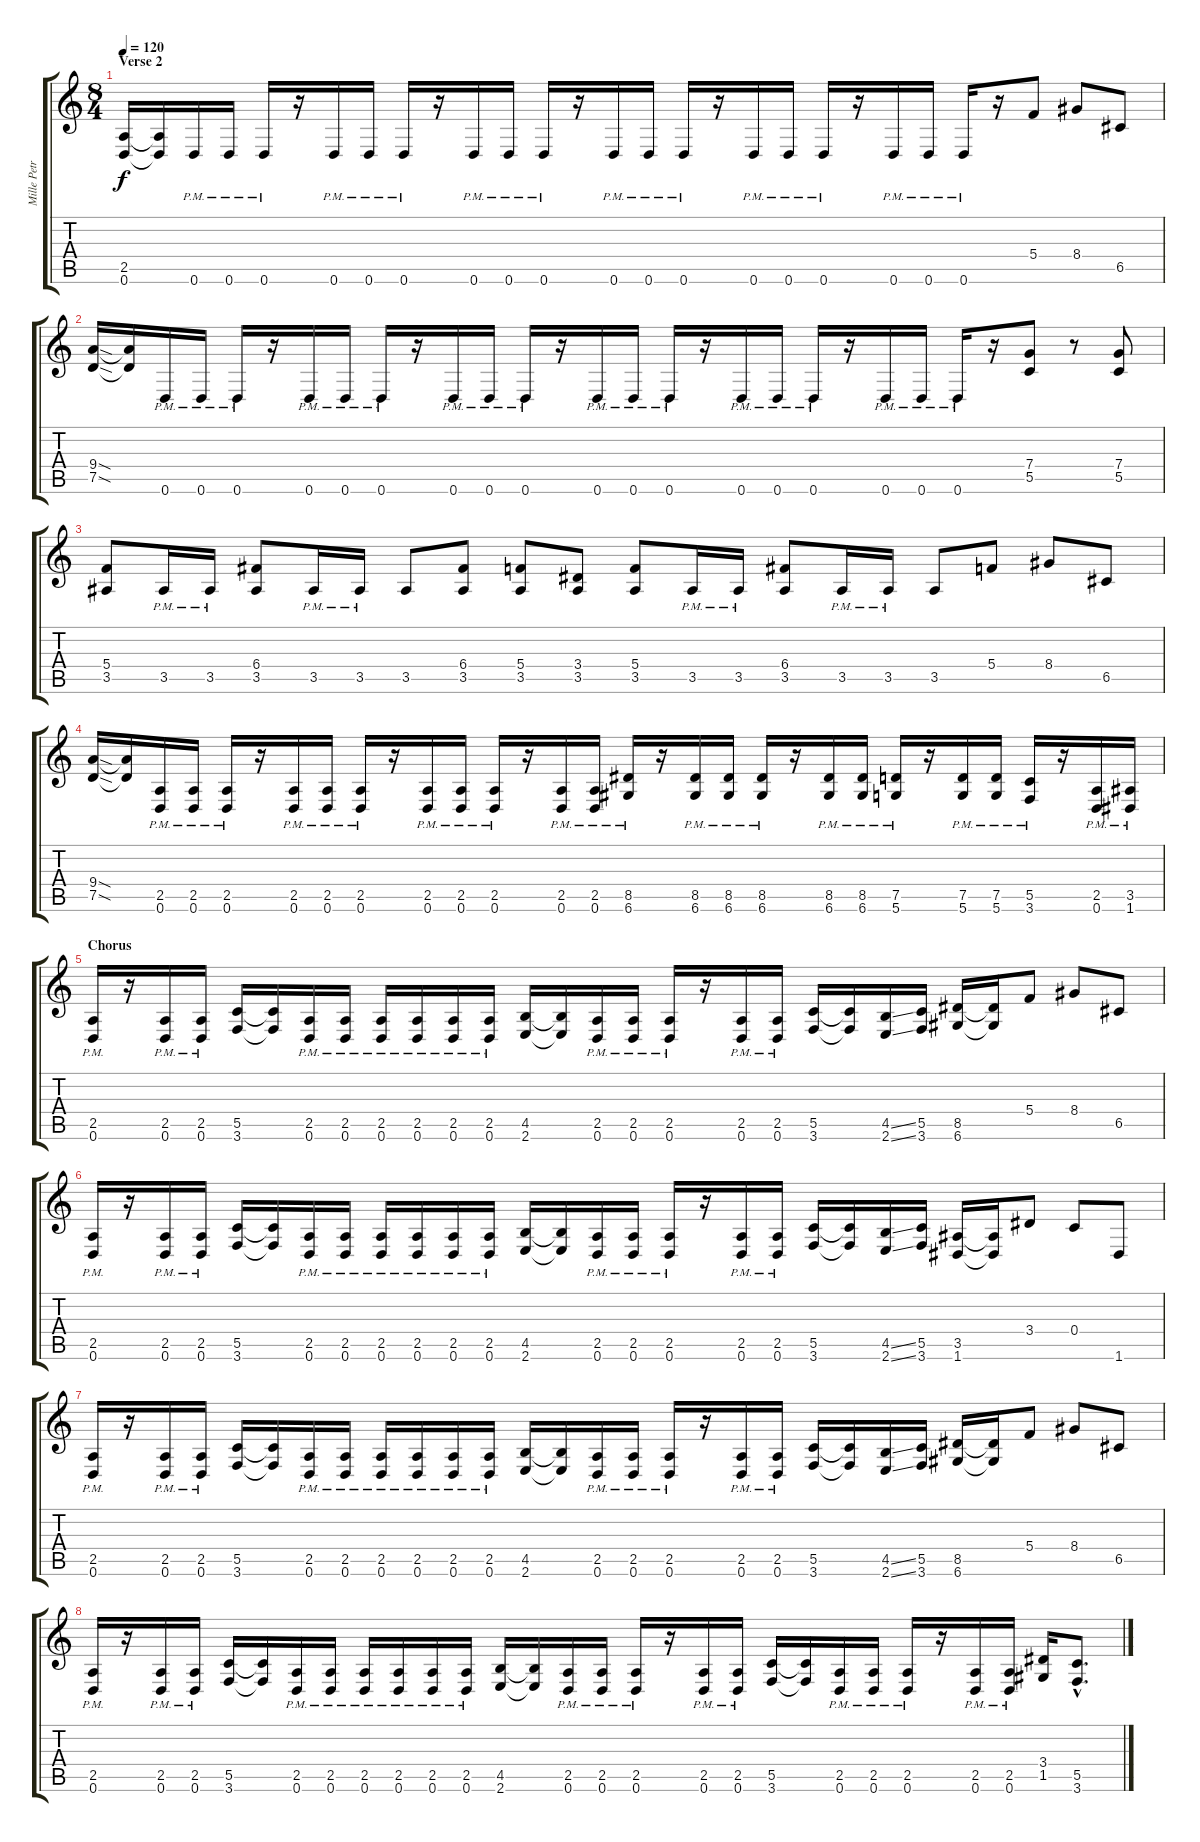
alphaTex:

\track ("Mille Petrozza" "Mille Petr") {instrument distortionguitar}
\staff {score tabs}
\tuning (D4 A3 F3 C3 G2 D2) {hide}
\ts (8 4)
\section ("" "Verse 2")
\tempo 120
\clef g2
\ks c
(2.5 0.6).16{dy f} (2.5{t} 0.6{t}).16 0.6{pm}.16 0.6{pm}.16 0.6{pm}.16 r.16 0.6{pm}.16 0.6{pm}.16 0.6{pm}.16 r.16 0.6{pm}.16 0.6{pm}.16 0.6{pm}.16 r.16 0.6{pm}.16 0.6{pm}.16 0.6{pm}.16 r.16 0.6{pm}.16 0.6{pm}.16 0.6{pm}.16 r.16 0.6{pm}.16 0.6{pm}.16 0.6{pm}.16 r.16 5.4.8 8.4.8 6.5.8 |
(9.4{sod} 7.5{sod}).16 (9.4{t} 7.5{t}).16 0.6{pm}.16 0.6{pm}.16 0.6{pm}.16 r.16 0.6{pm}.16 0.6{pm}.16 0.6{pm}.16 r.16 0.6{pm}.16 0.6{pm}.16 0.6{pm}.16 r.16 0.6{pm}.16 0.6{pm}.16 0.6{pm}.16 r.16 0.6{pm}.16 0.6{pm}.16 0.6{pm}.16 r.16 0.6{pm}.16 0.6{pm}.16 0.6{pm}.16 r.16 (7.4 5.5).8 r.8 (7.4 5.5).8 |
(5.4 3.5).8 3.5{pm}.16 3.5{pm}.16 (6.4 3.5).8 3.5{pm}.16 3.5{pm}.16 3.5.8 (6.4 3.5).8 (5.4 3.5).8 (3.4 3.5).8 (5.4 3.5).8 3.5{pm}.16 3.5{pm}.16 (6.4 3.5).8 3.5{pm}.16 3.5{pm}.16 3.5.8 5.4.8 8.4.8 6.5.8 |
(9.4{sod} 7.5{sod}).16 (9.4{t} 7.5{t}).16 (2.5{pm} 0.6{pm}).16 (2.5{pm} 0.6{pm}).16 (2.5{pm} 0.6{pm}).16 r.16 (2.5{pm} 0.6{pm}).16 (2.5{pm} 0.6{pm}).16 (2.5{pm} 0.6{pm}).16 r.16 (2.5{pm} 0.6{pm}).16 (2.5{pm} 0.6{pm}).16 (2.5{pm} 0.6{pm}).16 r.16 (2.5{pm} 0.6{pm}).16 (2.5{pm} 0.6{pm}).16 (8.5{pm} 6.6{pm}).16 r.16 (8.5{pm} 6.6{pm}).16 (8.5{pm} 6.6{pm}).16 (8.5{pm} 6.6{pm}).16 r.16 (8.5{pm} 6.6{pm}).16 (8.5{pm} 6.6{pm}).16 (7.5{pm} 5.6{pm}).16 r.16 (7.5{pm} 5.6{pm}).16 (7.5{pm} 5.6{pm}).16 (5.5{pm} 3.6{pm}).16 r.16 (2.5{pm} 0.6{pm}).16 (3.5{pm} 1.6{pm}).16 |
\section ("" "Chorus")
(2.5{pm} 0.6{pm}).16 r.16 (2.5{pm} 0.6{pm}).16 (2.5{pm} 0.6{pm}).16 (5.5 3.6).16 (5.5{t} 3.6{t}).16 (2.5{pm} 0.6{pm}).16 (2.5{pm} 0.6{pm}).16 (2.5{pm} 0.6{pm}).16 (2.5{pm} 0.6{pm}).16 (2.5{pm} 0.6{pm}).16 (2.5{pm} 0.6{pm}).16 (4.5 2.6).16 (4.5{t} 2.6{t}).16 (2.5{pm} 0.6{pm}).16 (2.5{pm} 0.6{pm}).16 (2.5{pm} 0.6{pm}).16 r.16 (2.5{pm} 0.6{pm}).16 (2.5{pm} 0.6{pm}).16 (5.5 3.6).16 (5.5{t} 3.6{t}).16 (4.5{ss} 2.6{ss}).16 (5.5 3.6).16 (8.5 6.6).16 (8.5{t} 6.6{t}).16 5.4.8 8.4.8 6.5.8 |
(2.5{pm} 0.6{pm}).16 r.16 (2.5{pm} 0.6{pm}).16 (2.5{pm} 0.6{pm}).16 (5.5 3.6).16 (5.5{t} 3.6{t}).16 (2.5{pm} 0.6{pm}).16 (2.5{pm} 0.6{pm}).16 (2.5{pm} 0.6{pm}).16 (2.5{pm} 0.6{pm}).16 (2.5{pm} 0.6{pm}).16 (2.5{pm} 0.6{pm}).16 (4.5 2.6).16 (4.5{t} 2.6{t}).16 (2.5{pm} 0.6{pm}).16 (2.5{pm} 0.6{pm}).16 (2.5{pm} 0.6{pm}).16 r.16 (2.5{pm} 0.6{pm}).16 (2.5{pm} 0.6{pm}).16 (5.5 3.6).16 (5.5{t} 3.6{t}).16 (4.5{ss} 2.6{ss}).16 (5.5 3.6).16 (3.5 1.6).16 (3.5{t} 1.6{t}).16 3.4.8 0.4.8 1.6.8 |
(2.5{pm} 0.6{pm}).16 r.16 (2.5{pm} 0.6{pm}).16 (2.5{pm} 0.6{pm}).16 (5.5 3.6).16 (5.5{t} 3.6{t}).16 (2.5{pm} 0.6{pm}).16 (2.5{pm} 0.6{pm}).16 (2.5{pm} 0.6{pm}).16 (2.5{pm} 0.6{pm}).16 (2.5{pm} 0.6{pm}).16 (2.5{pm} 0.6{pm}).16 (4.5 2.6).16 (4.5{t} 2.6{t}).16 (2.5{pm} 0.6{pm}).16 (2.5{pm} 0.6{pm}).16 (2.5{pm} 0.6{pm}).16 r.16 (2.5{pm} 0.6{pm}).16 (2.5{pm} 0.6{pm}).16 (5.5 3.6).16 (5.5{t} 3.6{t}).16 (4.5{ss} 2.6{ss}).16 (5.5 3.6).16 (8.5 6.6).16 (8.5{t} 6.6{t}).16 5.4.8 8.4.8 6.5.8 |
(2.5{pm} 0.6{pm}).16 r.16 (2.5{pm} 0.6{pm}).16 (2.5{pm} 0.6{pm}).16 (5.5 3.6).16 (5.5{t} 3.6{t}).16 (2.5{pm} 0.6{pm}).16 (2.5{pm} 0.6{pm}).16 (2.5{pm} 0.6{pm}).16 (2.5{pm} 0.6{pm}).16 (2.5{pm} 0.6{pm}).16 (2.5{pm} 0.6{pm}).16 (4.5 2.6).16 (4.5{t} 2.6{t}).16 (2.5{pm} 0.6{pm}).16 (2.5{pm} 0.6{pm}).16 (2.5{pm} 0.6{pm}).16 r.16 (2.5{pm} 0.6{pm}).16 (2.5{pm} 0.6{pm}).16 (5.5 3.6).16 (5.5{t} 3.6{t}).16 (2.5{pm} 0.6{pm}).16 (2.5{pm} 0.6{pm}).16 (2.5{pm} 0.6{pm}).16 r.16 (2.5{pm} 0.6{pm}).16 (2.5{pm} 0.6{pm}).16 (3.4 1.5).16 (5.5{hac} 3.6{hac}).8{d}
